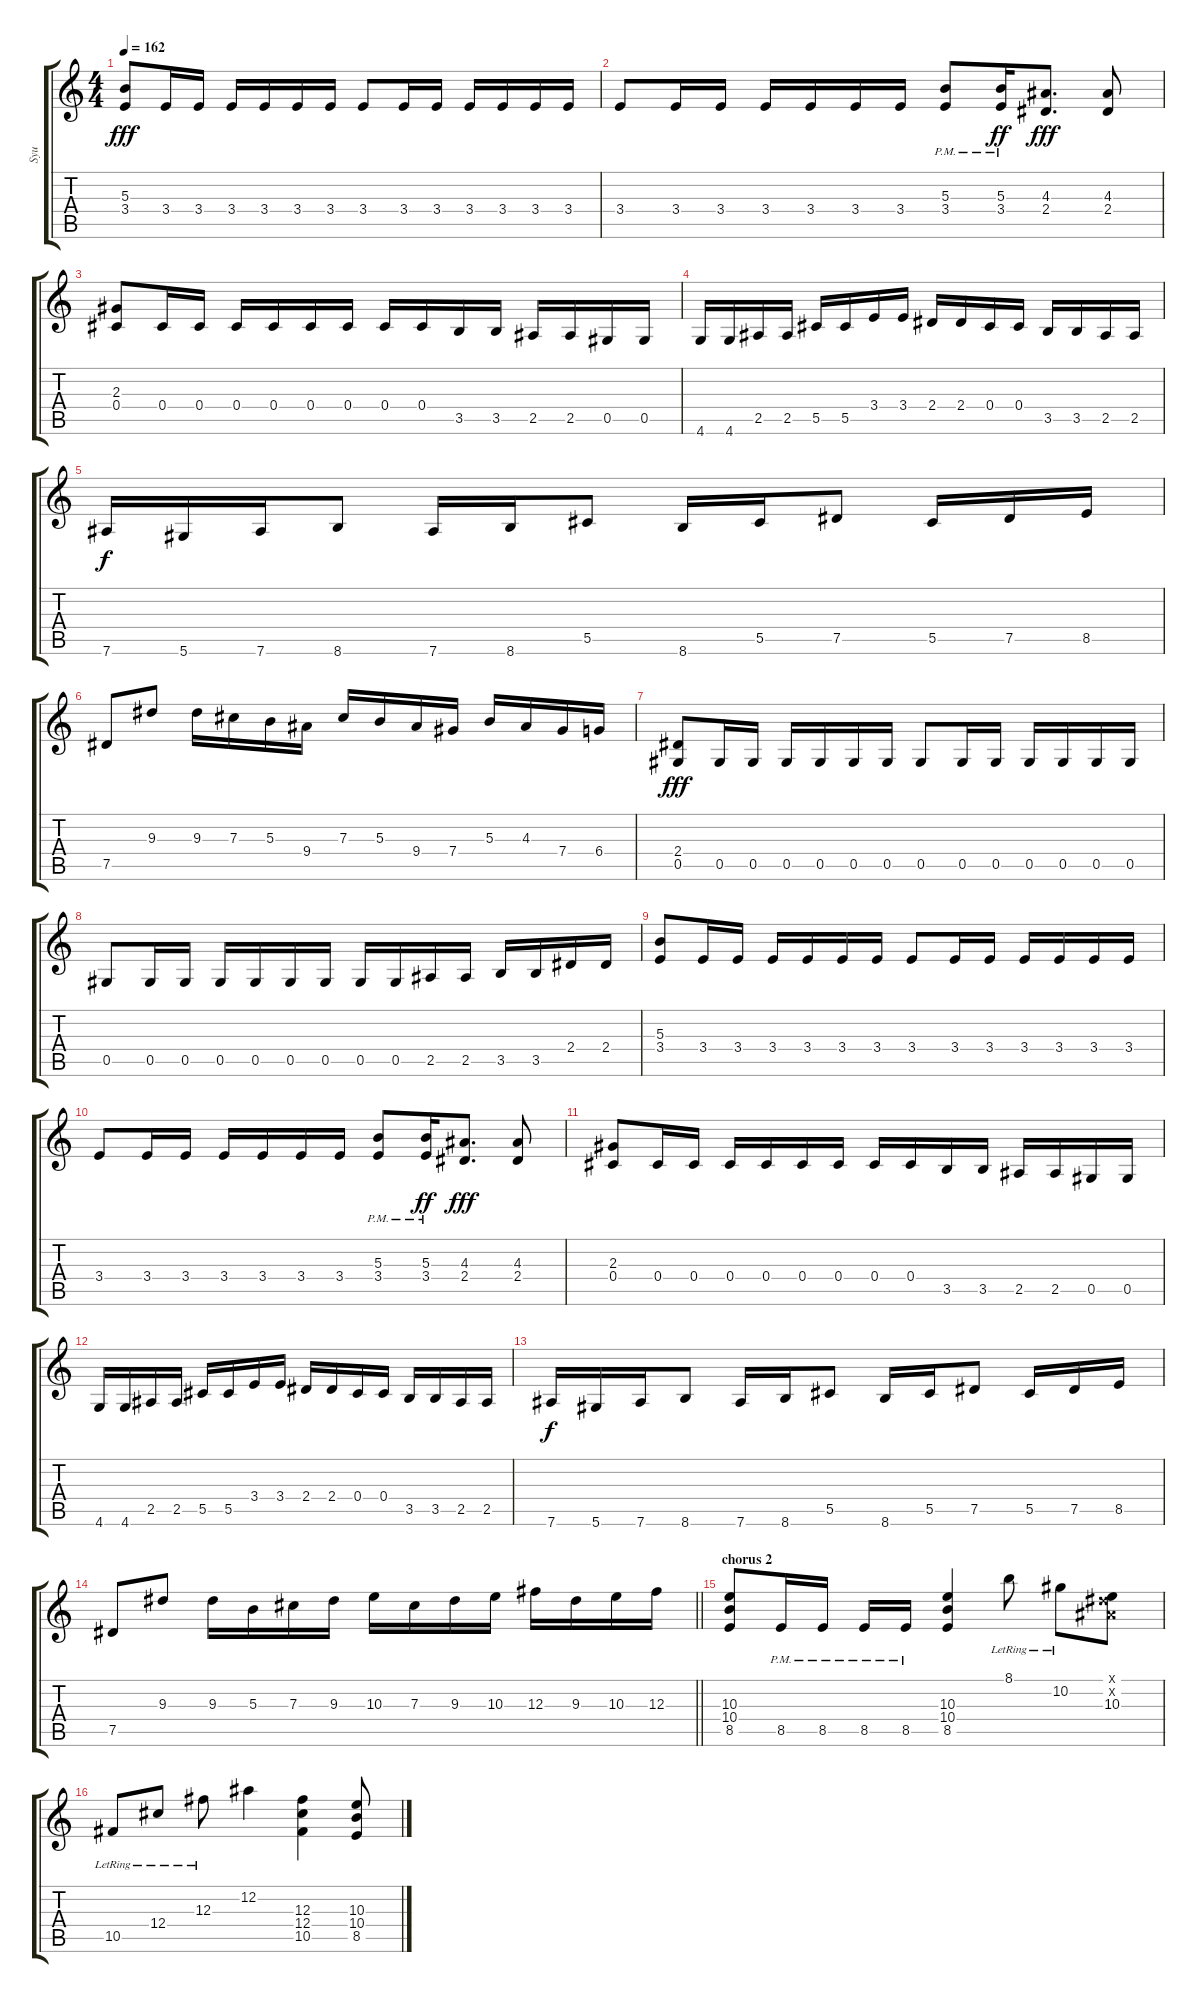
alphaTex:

\track ("Syu" "Syu") {instrument overdrivenguitar}
\staff {score tabs}
\tuning (Eb4 Bb3 Gb3 Db3 Ab2 Eb2) {hide}
\ts (4 4)
\tempo 162
\clef g2
\ks c
(5.3 3.4).8{dy fff} 3.4.16 3.4.16 3.4.16 3.4.16 3.4.16 3.4.16 3.4.8 3.4.16 3.4.16 3.4.16 3.4.16 3.4.16 3.4.16 |
3.4.8 3.4.16 3.4.16 3.4.16 3.4.16 3.4.16 3.4.16 (5.3{pm} 3.4{pm}).8 (5.3{pm} 3.4{pm}).16{dy ff} (4.3 2.4).8{d dy fff} (4.3 2.4).8 |
(2.3 0.4).8 0.4.16 0.4.16 0.4.16 0.4.16 0.4.16 0.4.16 0.4.16 0.4.16 3.5.16 3.5.16 2.5.16 2.5.16 0.5.16 0.5.16 |
4.6.16 4.6.16 2.5.16 2.5.16 5.5.16 5.5.16 3.4.16 3.4.16 2.4.16 2.4.16 0.4.16 0.4.16 3.5.16 3.5.16 2.5.16 2.5.16 |
7.6.16{dy f} 5.6.16 7.6.16 8.6.8 7.6.16 8.6.16 5.5.8 8.6.16 5.5.16 7.5.8 5.5.16 7.5.16 8.5.16 |
7.5.8 9.3.8 9.3.16 7.3.16 5.3.16 9.4.16 7.3.16 5.3.16 9.4.16 7.4.16 5.3.16 4.3.16 7.4.16 6.4.16 |
(2.4 0.5).8{dy fff} 0.5.16 0.5.16 0.5.16 0.5.16 0.5.16 0.5.16 0.5.8 0.5.16 0.5.16 0.5.16 0.5.16 0.5.16 0.5.16 |
0.5.8 0.5.16 0.5.16 0.5.16 0.5.16 0.5.16 0.5.16 0.5.16 0.5.16 2.5.16 2.5.16 3.5.16 3.5.16 2.4.16 2.4.16 |
(5.3 3.4).8 3.4.16 3.4.16 3.4.16 3.4.16 3.4.16 3.4.16 3.4.8 3.4.16 3.4.16 3.4.16 3.4.16 3.4.16 3.4.16 |
3.4.8 3.4.16 3.4.16 3.4.16 3.4.16 3.4.16 3.4.16 (5.3{pm} 3.4{pm}).8 (5.3{pm} 3.4{pm}).16{dy ff} (4.3 2.4).8{d dy fff} (4.3 2.4).8 |
(2.3 0.4).8 0.4.16 0.4.16 0.4.16 0.4.16 0.4.16 0.4.16 0.4.16 0.4.16 3.5.16 3.5.16 2.5.16 2.5.16 0.5.16 0.5.16 |
4.6.16 4.6.16 2.5.16 2.5.16 5.5.16 5.5.16 3.4.16 3.4.16 2.4.16 2.4.16 0.4.16 0.4.16 3.5.16 3.5.16 2.5.16 2.5.16 |
7.6.16{dy f} 5.6.16 7.6.16 8.6.8 7.6.16 8.6.16 5.5.8 8.6.16 5.5.16 7.5.8 5.5.16 7.5.16 8.5.16 |
\barLineRight lightlight
7.5.8 9.3.8 9.3.16 5.3.16 7.3.16 9.3.16 10.3.16 7.3.16 9.3.16 10.3.16 12.3.16 9.3.16 10.3.16 12.3.16 |
\section ("" "chorus 2")
(10.3 10.4 8.5).8 8.5{pm}.16 8.5{pm}.16 8.5{pm}.16 8.5{pm}.16 (10.3 10.4 8.5).4 8.1{lr}.8 10.2{lr}.8 (0.1{x} 0.2{x} 10.3).8 |
10.5{lr}.8 12.4{lr}.8 12.3{lr}.8 12.2.4 (12.3 12.4 10.5).4 (10.3 10.4 8.5).8
